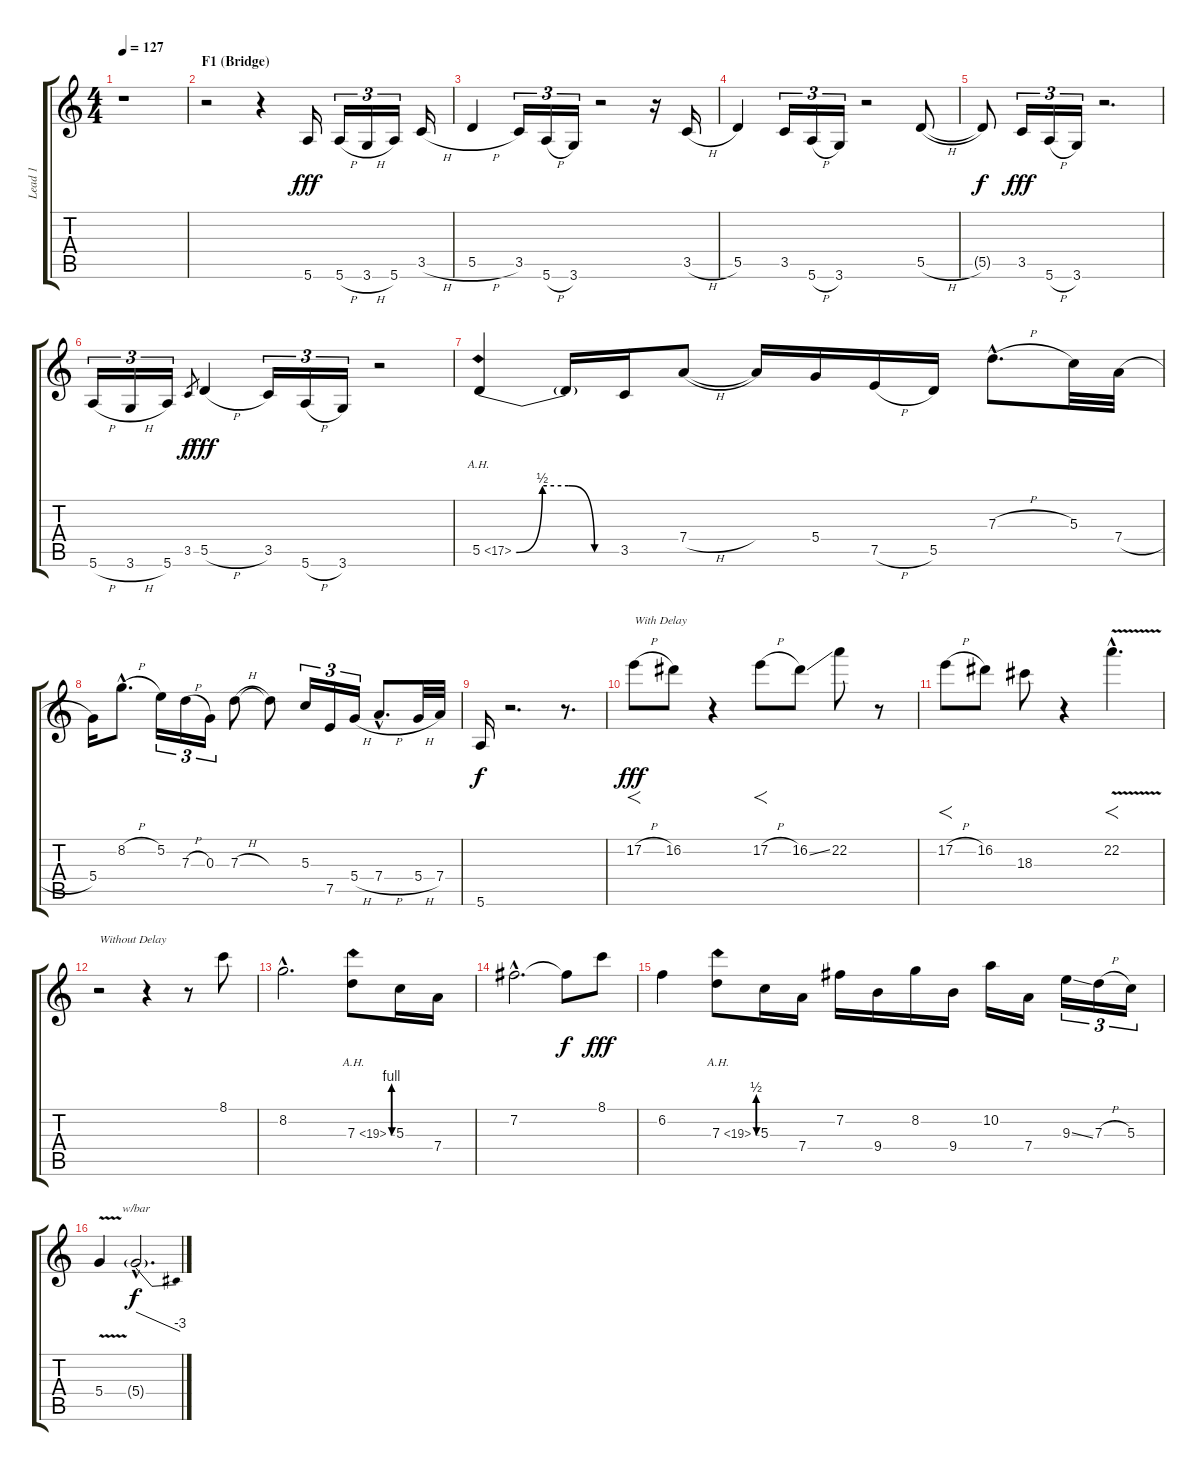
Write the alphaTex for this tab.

\track ("Lead 1" "Lead 1") {instrument distortionguitar}
\staff {score tabs}
\tuning (E4 B3 G3 D3 A2 E2) {hide}
\ts (4 4)
\tempo 127
\clef g2
\ks c
r.1{dy f} |
\section ("" "F1 (Bridge)")
r.2{volume 16 balance 13} r.4 5.6.16{dy fff} 5.6{h}.16{tu (3 2)} 3.6{h}.16{tu (3 2)} 5.6.16{tu (3 2)} 3.5{h}.16 |
5.5{h}.4 3.5.16{tu (3 2)} 5.6{h}.16{tu (3 2)} 3.6.16{tu (3 2)} r.2{balance 3} r.16 3.5{h}.16 |
5.5.4 3.5.16{tu (3 2)} 5.6{h}.16{tu (3 2)} 3.6.16{tu (3 2)} r.2{balance 8} 5.5{h}.8 |
5.5{t}.8{dy f} 3.5.16{tu (3 2) dy fff} 5.6{h}.16{tu (3 2)} 3.6.16{tu (3 2)} r.2{d balance 3} |
5.6{h}.16{tu (3 2)} 3.6{h}.16{tu (3 2)} 5.6.16{tu (3 2)} 3.5.8{gr dy f} 5.5{h}.4{dy fff} 3.5.16{tu (3 2)} 5.6{h}.16{tu (3 2)} 3.6.16{tu (3 2)} r.2{balance 14} |
5.5{be (custom 0 0 15 2 30 2 45 0 60 0) ah 12}.4 5.5{t}.16 3.5.16 7.4{h}.8 7.4{t}.16 5.4.16 7.5{h}.16{balance 3} 5.5.16 7.3{h hac}.8{d} 5.3.32 7.4{h}.32 |
5.4.16 8.2{h hac}.8{d balance 14} 5.2.16{tu (3 2)} 7.3{h}.16{tu (3 2)} 0.3.16{tu (3 2)} 7.3{h}.8 7.3{t}.8 5.3.16{tu (3 2) balance 3} 7.5.16{tu (3 2)} 5.4{h}.16{tu (3 2)} 7.4{h hac}.8{d} 5.4{h}.32 7.4.32 |
5.6.16{dy f} r.2{d volume 16 balance 9} r.8{d} |
17.2{h}.8{f txt "With Delay" dy fff} 16.2.8 r.4 17.2{h}.8{f} 16.2{ss}.8 22.2.8 r.8 |
17.2{h}.8{f} 16.2.8 18.3.8 r.4 22.2{v hac}.4{f d} |
r.2{txt "Without Delay"} r.4 r.8 8.1.8 |
8.2{hac}.2{d} 7.3{be (custom 0 0 15 4 30 4 45 0 60 0) ah 12}.8 5.3.16 7.4.16 |
7.2{hac}.2{d} 7.2{t}.8{dy f} 8.1.8{dy fff} |
6.2.4 7.3{be (custom 0 0 15 2 30 2 45 0 60 0) ah 12}.8 5.3.16 7.4.16 7.2.16 9.4.16 8.2.16 9.4.16 10.2.16 7.4.16 9.3{ss}.16{tu (3 2)} 7.3{h}.16{tu (3 2)} 5.3.16{tu (3 2)} |
5.4{v}.4 5.4{g hac}.2{d tbe (dive default 0 0 60 -12) dy f}
